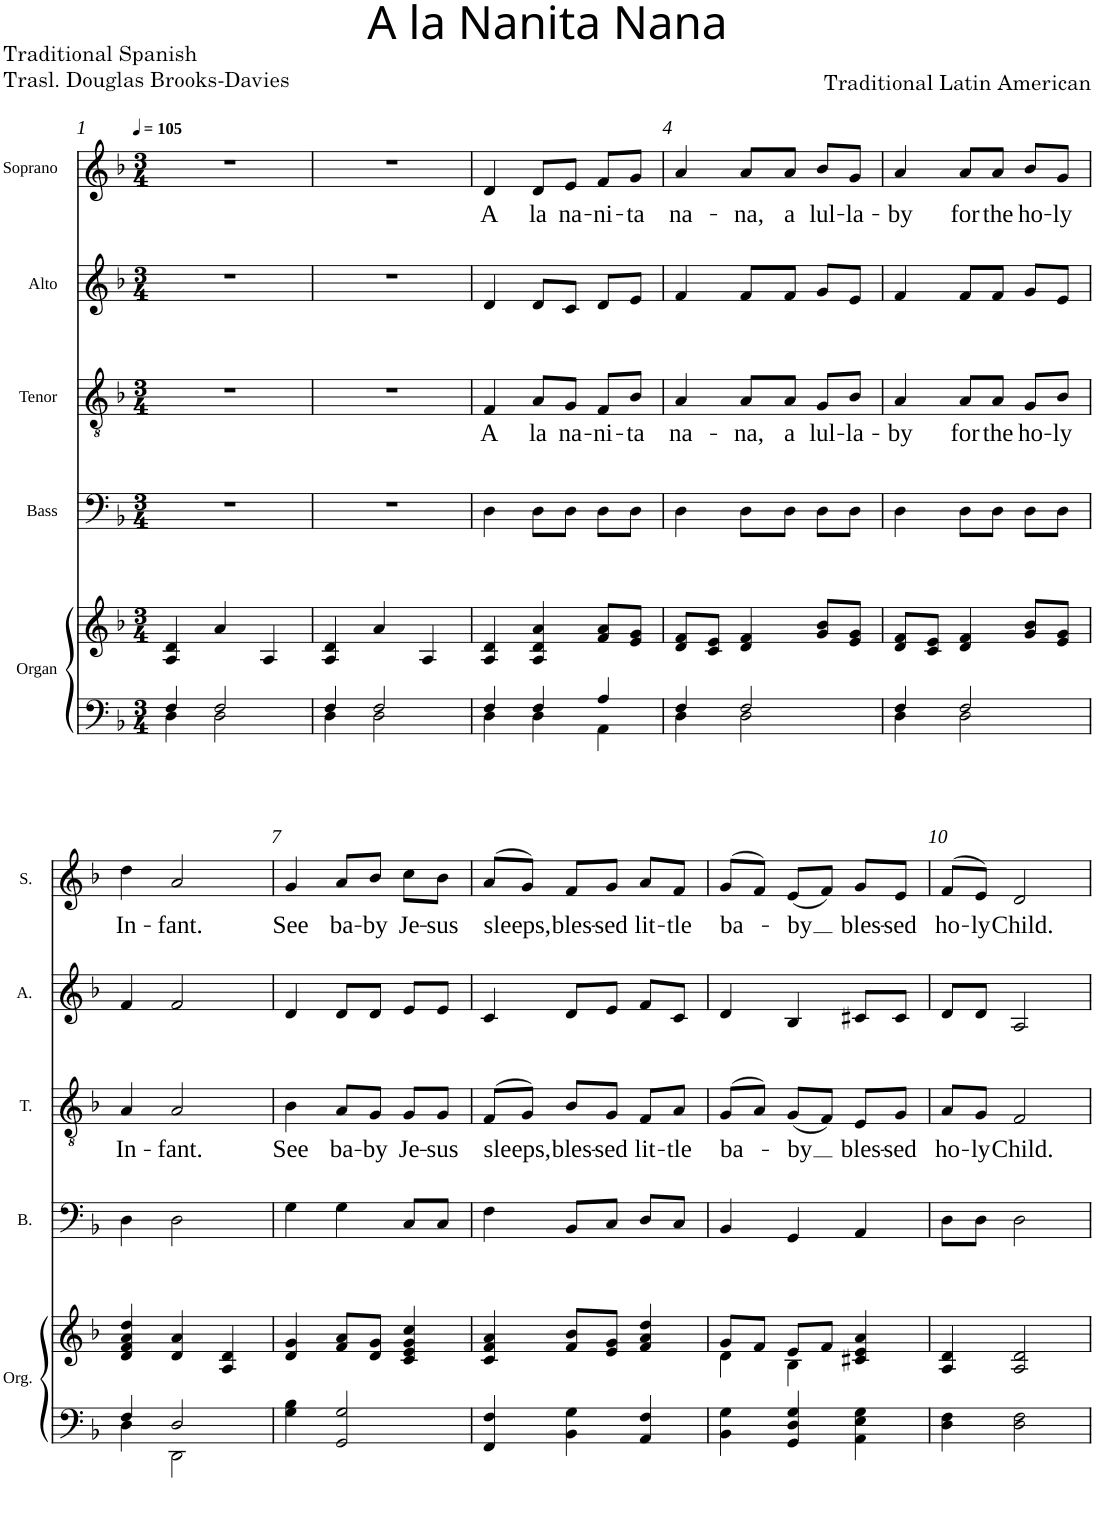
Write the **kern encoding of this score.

**kern	**kern	**kern	**kern	**text	**kern	**kern	**text
*part5	*part5	*part4	*part3	*part3	*part2	*part1	*part1
*staff6	*staff5	*staff4	*staff3	*staff3	*staff2	*staff1	*staff1
*I"Organ	*	*I"Bass	*I"Tenor	*	*I"Alto	*I"Soprano	*
*I'Org.	*	*I'B.	*I'T.	*	*I'A.	*I'S.	*
*clefF4	*clefG2	*clefF4	*clefGv2	*	*clefG2	*clefG2	*
*k[b-]	*k[b-]	*k[b-]	*k[b-]	*	*k[b-]	*k[b-]	*
*M3/4	*M3/4	*M3/4	*M3/4	*	*M3/4	*M3/4	*
*MM105	*MM105	*MM105	*MM105	*	*MM105	*MM105	*
=1	=1	=1	=1	=1	=1	=1	=1
*^	*	*	*	*	*	*	*
4F/	4D\	4A/ 4d/	2.r	2.r	.	2.r	2.r	.
2F/	2D\	4a/	.	.	.	.	.	.
.	.	4A/	.	.	.	.	.	.
=2	=2	=2	=2	=2	=2	=2	=2	=2
4F/	4D\	4A/ 4d/	2.r	2.r	.	2.r	2.r	.
2F/	2D\	4a/	.	.	.	.	.	.
.	.	4A/	.	.	.	.	.	.
=3	=3	=3	=3	=3	=3	=3	=3	=3
!	!	!	!	!	!LO:LY:b	!	!	!LO:LY:b
4F/	4D\	4A/ 4d/	4D\	4F/	A	4d/	4d/	A
!	!	!	!	!	!LO:LY:b	!	!	!LO:LY:b
4F/	4D\	4A/ 4d/ 4a/	8D\L	8A/L	la	8d/L	8d/L	la
!	!	!	!	!	!LO:LY:b	!	!	!LO:LY:b
.	.	.	8D\J	8G/J	na-	8c/J	8e/J	na-
!	!	!	!	!	!LO:LY:b	!	!	!LO:LY:b
4A/	4AA\	8f/ 8a/L	8D\L	8F/L	-ni-	8d/L	8f/L	-ni-
!	!	!	!	!	!LO:LY:b	!	!	!LO:LY:b
.	.	8e/ 8g/J	8D\J	8B-/J	-ta	8e/J	8g/J	-ta
=4	=4	=4	=4	=4	=4	=4	=4	=4
!	!	!	!	!	!LO:LY:b	!	!	!LO:LY:b
4F/	4D\	8d/ 8f/L	4D\	4A/	na-	4f/	4a/	na-
.	.	8c/ 8e/J	.	.	.	.	.	.
!	!	!	!	!	!LO:LY:b	!	!	!LO:LY:b
2F/	2D\	4d/ 4f/	8D\L	8A/L	-na,	8f/L	8a/L	-na,
!	!	!	!	!	!LO:LY:b	!	!	!LO:LY:b
.	.	.	8D\J	8A/J	a	8f/J	8a/J	a
!	!	!	!	!	!LO:LY:b	!	!	!LO:LY:b
.	.	8g/ 8b-/L	8D\L	8G/L	lul-	8g/L	8b-/L	lul-
!	!	!	!	!	!LO:LY:b	!	!	!LO:LY:b
.	.	8e/ 8g/J	8D\J	8B-/J	-la-	8e/J	8g/J	-la-
=5	=5	=5	=5	=5	=5	=5	=5	=5
!	!	!	!	!	!LO:LY:b	!	!	!LO:LY:b
4F/	4D\	8d/ 8f/L	4D\	4A/	-by	4f/	4a/	-by
.	.	8c/ 8e/J	.	.	.	.	.	.
!	!	!	!	!	!LO:LY:b	!	!	!LO:LY:b
2F/	2D\	4d/ 4f/	8D\L	8A/L	for	8f/L	8a/L	for
!	!	!	!	!	!LO:LY:b	!	!	!LO:LY:b
.	.	.	8D\J	8A/J	the	8f/J	8a/J	the
!	!	!	!	!	!LO:LY:b	!	!	!LO:LY:b
.	.	8g/ 8b-/L	8D\L	8G/L	ho-	8g/L	8b-/L	ho-
!	!	!	!	!	!LO:LY:b	!	!	!LO:LY:b
.	.	8e/ 8g/J	8D\J	8B-/J	-ly	8e/J	8g/J	-ly
!!LO:LB:g=z
=6	=6	=6	=6	=6	=6	=6	=6	=6
!	!	!	!	!	!LO:LY:b	!	!	!LO:LY:b
4F/	4D\	4d/ 4f/ 4a/ 4dd/	4D\	4A/	In-	4f/	4dd\	In-
!	!	!	!	!	!LO:LY:b	!	!	!LO:LY:b
2D/	2DD\	4d/ 4a/	2D\	2A/	-fant.	2f/	2a/	-fant.
.	.	4A/ 4d/	.	.	.	.	.	.
*v	*v	*	*	*	*	*	*	*
=7	=7	=7	=7	=7	=7	=7	=7
!	!	!	!	!LO:LY:b	!	!	!LO:LY:b
4G\ 4B-\	4d/ 4g/	4G\	4B-\	See	4d/	4g/	See
!	!	!	!	!LO:LY:b	!	!	!LO:LY:b
2GG/ 2G/	8f/ 8a/L	4G\	8A/L	ba-	8d/L	8a/L	ba-
!	!	!	!	!LO:LY:b	!	!	!LO:LY:b
.	8d/ 8g/J	.	8G/J	-by	8d/J	8b-/J	-by
!	!	!	!	!LO:LY:b	!	!	!LO:LY:b
.	4c/ 4e/ 4g/ 4cc/	8C/L	8G/L	Je-	8e/L	8cc\L	Je-
!	!	!	!	!LO:LY:b	!	!	!LO:LY:b
.	.	8C/J	8G/J	-sus	8e/J	8b-\J	-sus
=8	=8	=8	=8	=8	=8	=8	=8
!	!	!	!	!LO:LY:b	!	!	!LO:LY:b
4FF/ 4F/	4c/ 4f/ 4a/	4F\	(>8F/L	sleeps,	4c/	(>8a/L	sleeps,
.	.	.	8G/J)	.	.	8g/J)	.
!	!	!	!	!LO:LY:b	!	!	!LO:LY:b
4BB-\ 4G\	8f/ 8b-/L	8BB-/L	8B-/L	bles-	8d/L	8f/L	bles-
!	!	!	!	!LO:LY:b	!	!	!LO:LY:b
.	8e/ 8g/J	8C/J	8G/J	-sed	8e/J	8g/J	-sed
!	!	!	!	!LO:LY:b	!	!	!LO:LY:b
4AA/ 4F/	4f/ 4a/ 4dd/	8D/L	8F/L	lit-	8f/L	8a/L	lit-
!	!	!	!	!LO:LY:b	!	!	!LO:LY:b
.	.	8C/J	8A/J	-tle	8c/J	8f/J	-tle
=9	=9	=9	=9	=9	=9	=9	=9
*	*^	*	*	*	*	*	*
!	!	!	!	!	!LO:LY:b	!	!	!LO:LY:b
4BB-\ 4G\	8g/L	4d\	4BB-/	(>8G/L	ba-	4d/	(>8g/L	ba-
.	8f/J	.	.	8A/J)	.	.	8f/J)	.
!	!	!	!	!	!LO:LY:b	!	!	!LO:LY:b
4GG/ 4D/ 4G/	8e/L	4B-\	4GG/	(8G/L	-by	4B-/	(8e/L	-by
.	8f/J	.	.	8F/J)	.	.	8f/J)	.
!	!	!	!	!	!LO:LY:b	!	!	!LO:LY:b
4AA\ 4E\ 4G\	4c#X/ 4e/ 4a/	4ryy	4AA/	8E/L	bles-	8c#X/L	8g/L	bles-
!	!	!	!	!	!LO:LY:b	!	!	!LO:LY:b
.	.	.	.	8G/J	-sed	8c#/J	8e/J	-sed
*	*v	*v	*	*	*	*	*	*
=10	=10	=10	=10	=10	=10	=10	=10
!	!	!	!	!LO:LY:b	!	!	!LO:LY:b
4D\ 4F\	4A/ 4d/	8D\L	8A/L	ho-	8d/L	(>8f/L	ho-
!	!	!	!	!LO:LY:b	!	!	!LO:LY:b
.	.	8D\J	8G/J	ly	8d/J	8e/J)	ly
!	!	!	!	!LO:LY:b	!	!	!LO:LY:b
2D\ 2F\	2A/ 2d/	2D\	2F/	Child.	2A/	2d/	Child.
=	=	=	=	=	=	=	=
*-	*-	*-	*-	*-	*-	*-	*-
